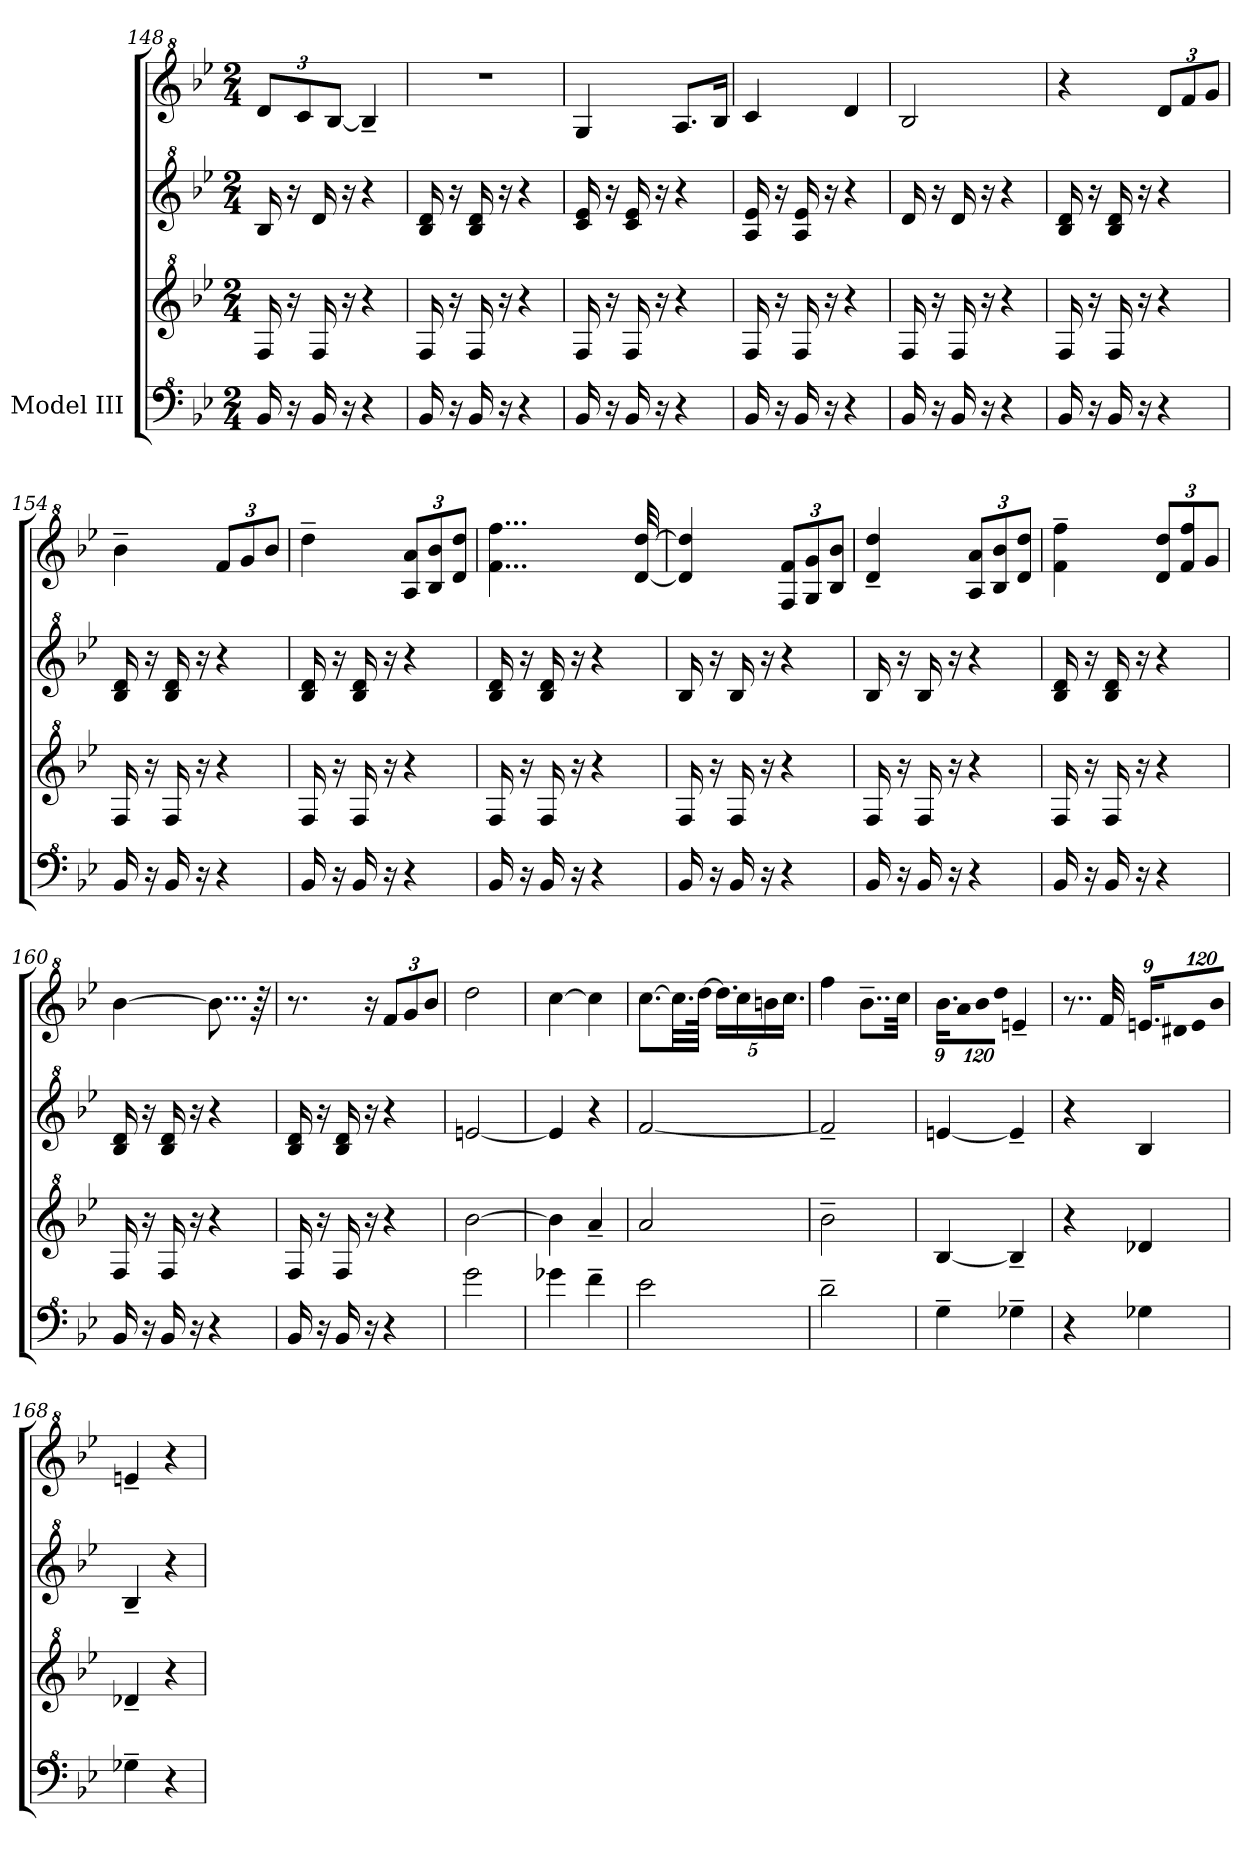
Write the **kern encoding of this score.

**kern	**kern	**kern	**kern
*part1	*part1	*part1	*part1
*staff4	*staff3	*staff2	*staff1
*I"Model III	*	*	*
*clefF^4	*clefG^2	*clefG^2	*clefG^2
*k[b-e-]	*k[b-e-]	*k[b-e-]	*k[b-e-]
*M2/4	*M2/4	*M2/4	*M2/4
=148	=148	=148	=148
16B-/	16f/	16b-/	12dd/L
16r	16r	16r	.
.	.	.	12cc/
16B-/	16f/	16dd/	.
.	.	.	[12b-/J
16r	16r	16r	.
4r	4r	4r	4b-~/]
=149	=149	=149	=149
16B-/	16f/	16b-/ 16dd/	2r
16r	16r	16r	.
16B-/	16f/	16b-/ 16dd/	.
16r	16r	16r	.
4r	4r	4r	.
=150	=150	=150	=150
16B-/	16f/	16cc/ 16ee-/	4g/
16r	16r	16r	.
16B-/	16f/	16cc/ 16ee-/	.
16r	16r	16r	.
4r	4r	4r	8.a/L
.	.	.	16b-/Jk
=151	=151	=151	=151
16B-/	16f/	16a/ 16ee-/	4cc/
16r	16r	16r	.
16B-/	16f/	16a/ 16ee-/	.
16r	16r	16r	.
4r	4r	4r	4dd/
!!LO:LB:g=z
=152	=152	=152	=152
16B-/	16f/	16dd/	2b-/
16r	16r	16r	.
16B-/	16f/	16dd/	.
16r	16r	16r	.
4r	4r	4r	.
=153	=153	=153	=153
16B-/	16f/	16b-/ 16dd/	4r
16r	16r	16r	.
16B-/	16f/	16b-/ 16dd/	.
16r	16r	16r	.
*	*	*	*MM69
4r	4r	4r	12dd/L
.	.	.	12ff/
.	.	.	12gg/J
=154	=154	=154	=154
16B-/	16f/	16b-/ 16dd/	4bb-~\
16r	16r	16r	.
16B-/	16f/	16b-/ 16dd/	.
16r	16r	16r	.
4r	4r	4r	12ff/L
.	.	.	12gg/
.	.	.	12bb-/J
=155	=155	=155	=155
16B-/	16f/	16b-/ 16dd/	4ddd~\
16r	16r	16r	.
16B-/	16f/	16b-/ 16dd/	.
16r	16r	16r	.
4r	4r	4r	12a/ 12aa/L
.	.	.	12b-/ 12bb-/
.	.	.	12dd/ 12ddd/J
!!LO:LB:g=z
=156	=156	=156	=156
16B-/	16f/	16b-/ 16dd/	4...ff\ 4...fff\
16r	16r	16r	.
16B-/	16f/	16b-/ 16dd/	.
16r	16r	16r	.
4r	4r	4r	.
.	.	.	[32dd/ [32ddd/
=157	=157	=157	=157
16B-/	16f/	16b-/	4dd/] 4ddd/]
16r	16r	16r	.
16B-/	16f/	16b-/	.
16r	16r	16r	.
4r	4r	4r	12f/ 12ff/L
.	.	.	12g/ 12gg/
.	.	.	12b-/ 12bb-/J
=158	=158	=158	=158
16B-/	16f/	16b-/	4dd/~ 4ddd/~
16r	16r	16r	.
16B-/	16f/	16b-/	.
16r	16r	16r	.
4r	4r	4r	12a/ 12aa/L
.	.	.	12b-/ 12bb-/
.	.	.	12dd/ 12ddd/J
=159	=159	=159	=159
*	*	*	*MM66
16B-/	16f/	16b-/ 16dd/	4ff\~ 4fff\~
16r	16r	16r	.
16B-/	16f/	16b-/ 16dd/	.
16r	16r	16r	.
4r	4r	4r	12dd/ 12ddd/L
.	.	.	12ff/ 12fff/
.	.	.	12gg/J
!!LO:PB:g=z
=160	=160	=160	=160
16B-/	16f/	16b-/ 16dd/	[4bb-\
16r	16r	16r	.
16B-/	16f/	16b-/ 16dd/	.
16r	16r	16r	.
*	*	*	*MM57
4r	4r	4r	8...bb-\]
.	.	.	64r
=161	=161	=161	=161
*	*	*	*MM62
16B-/	16f/	16b-/ 16dd/	8.r
16r	16r	16r	.
16B-/	16f/	16b-/ 16dd/	.
*	*	*	*MM36
16r	16r	16r	16r
*	*	*	*MM60
4r	4r	4r	12ff/L
.	.	.	12gg/
.	.	.	12bb-/J
=162	=162	=162	=162
*	*	*	*MM69
2gg\	[2bb-\	[2een/	2ddd\
=163	=163	=163	=163
4gg-X\	4bb-\]	4ee/]	[4ccc\
*	*	*	*MM66
4ff~\	4aa~/	4r	4ccc\]
=164	=164	=164	=164
*	*	*	*MM69
2ee-\	2aa/	[2ff/	[8.ccc\L
.	.	.	32.ccc\LL]
.	.	.	[64ddd\JJJk
*	*	*	*Xbrackettup
.	.	.	20.ddd\LL]
.	.	.	20ccc\
.	.	.	20bbn\
.	.	.	20.ccc\JJ
=165	=165	=165	=165
2dd~\	2bb-~\	2ff~/]	4fff\
.	.	.	8..bb-~\L
.	.	.	32ccc\Jkk
!!LO:LB:g=z
=166	=166	=166	=166
4g~\	[4b-/	[4een/	18.bb-\LL
!	!	!	!LO:N:vis=16
.	.	.	1920%107aa\
!	!	!	!LO:N:vis=16
.	.	.	1920%107bb-\
!	!	!	!LO:N:vis=16
.	.	.	1920%107ddd\JJ
4g-X~\	4b-~/]	4ee~/]	.
.	.	.	4een~/
1920ryy	1920ryy	1920ryy	.
=167	=167	=167	=167
*	*	*	*MM36
4r	4r	4r	8..r
*	*	*	*MM66
.	.	.	32ff/
4g-X\	4dd-X/	4b-/	18.een/LL
!	!	!	!LO:N:vis=16
.	.	.	1920%107dd#X/
!	!	!	!LO:N:vis=16
.	.	.	1920%107ee/
!	!	!	!LO:N:vis=16
.	.	.	1920%107bb-/JJ
1920ryy	1920ryy	1920ryy	.
=168	=168	=168	=168
4g-X~\	4dd-X~/	4b-~/	4een~/
*	*	*	*MM48
4r	4r	4r	4r
=	=	=	=
*-	*-	*-	*-
